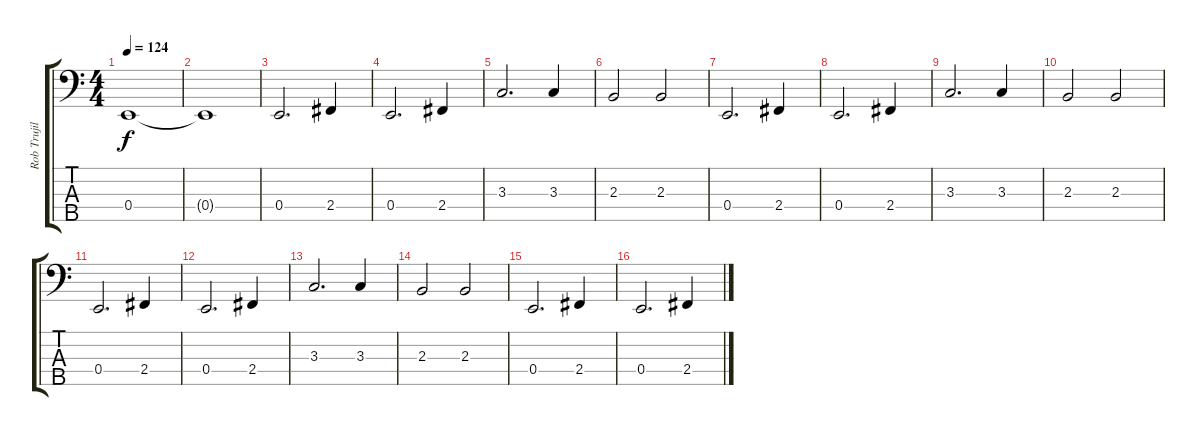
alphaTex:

\track ("Rob Trujilo" "Rob Trujil") {instrument electricbassfinger}
\staff {score tabs}
\tuning (G2 D2 A1 E1 B0) {hide}
\ts (4 4)
\tempo 124
\clef f4
\ks c
0.4.1{dy f} |
0.4{t}.1 |
0.4.2{d} 2.4.4 |
0.4.2{d} 2.4.4 |
3.3.2{d} 3.3.4 |
2.3.2 2.3.2 |
0.4.2{d} 2.4.4 |
0.4.2{d} 2.4.4 |
3.3.2{d} 3.3.4 |
2.3.2 2.3.2 |
0.4.2{d} 2.4.4 |
0.4.2{d} 2.4.4 |
3.3.2{d} 3.3.4 |
2.3.2 2.3.2 |
0.4.2{d} 2.4.4 |
0.4.2{d} 2.4.4
